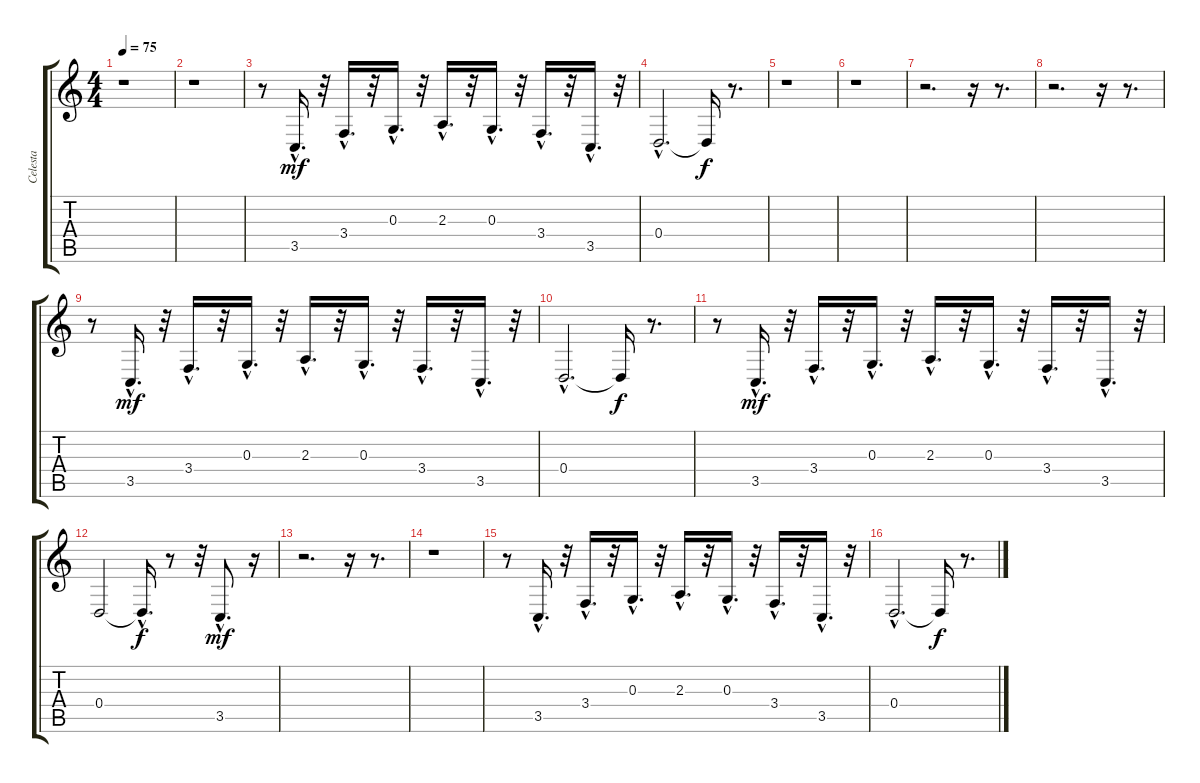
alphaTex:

\track ("Celesta" "Celesta") {instrument celesta}
\staff {score tabs}
\tuning (E4 B3 G3 D3 A2 E2) {hide}
\ts (4 4)
\tempo 75
\clef g2
\ks c
r.1{dy mf instrument celesta} |
r.1 |
r.8 3.5{hac}.16{d} r.32 3.4{hac}.16{d} r.32 0.3{hac}.16{d} r.32 2.3{hac}.16{d} r.32 0.3{hac}.16{d} r.32 3.4{hac}.16{d} r.32 3.5{hac}.16{d} r.32 |
0.4{hac}.2{d} 0.4{t}.16{dy f} r.8{d} |
r.1 |
r.1 |
r.2{d} r.16 r.8{d} |
r.2{d} r.16 r.8{d} |
r.8 3.5{hac}.16{d dy mf} r.32 3.4{hac}.16{d} r.32 0.3{hac}.16{d} r.32 2.3{hac}.16{d} r.32 0.3{hac}.16{d} r.32 3.4{hac}.16{d} r.32 3.5{hac}.16{d} r.32 |
0.4{hac}.2{d} 0.4{t}.16{dy f} r.8{d} |
r.8 3.5{hac}.16{d dy mf} r.32 3.4{hac}.16{d} r.32 0.3{hac}.16{d} r.32 2.3{hac}.16{d} r.32 0.3{hac}.16{d} r.32 3.4{hac}.16{d} r.32 3.5{hac}.16{d} r.32 |
0.4.2 0.4{hac t}.16{d dy f} r.8 r.32 3.5{hac}.8{d dy mf} r.16 |
r.2{d} r.16 r.8{d} |
r.1 |
r.8 3.5{hac}.16{d} r.32 3.4{hac}.16{d} r.32 0.3{hac}.16{d} r.32 2.3{hac}.16{d} r.32 0.3{hac}.16{d} r.32 3.4{hac}.16{d} r.32 3.5{hac}.16{d} r.32 |
0.4{hac}.2{d} 0.4{t}.16{dy f} r.8{d}
